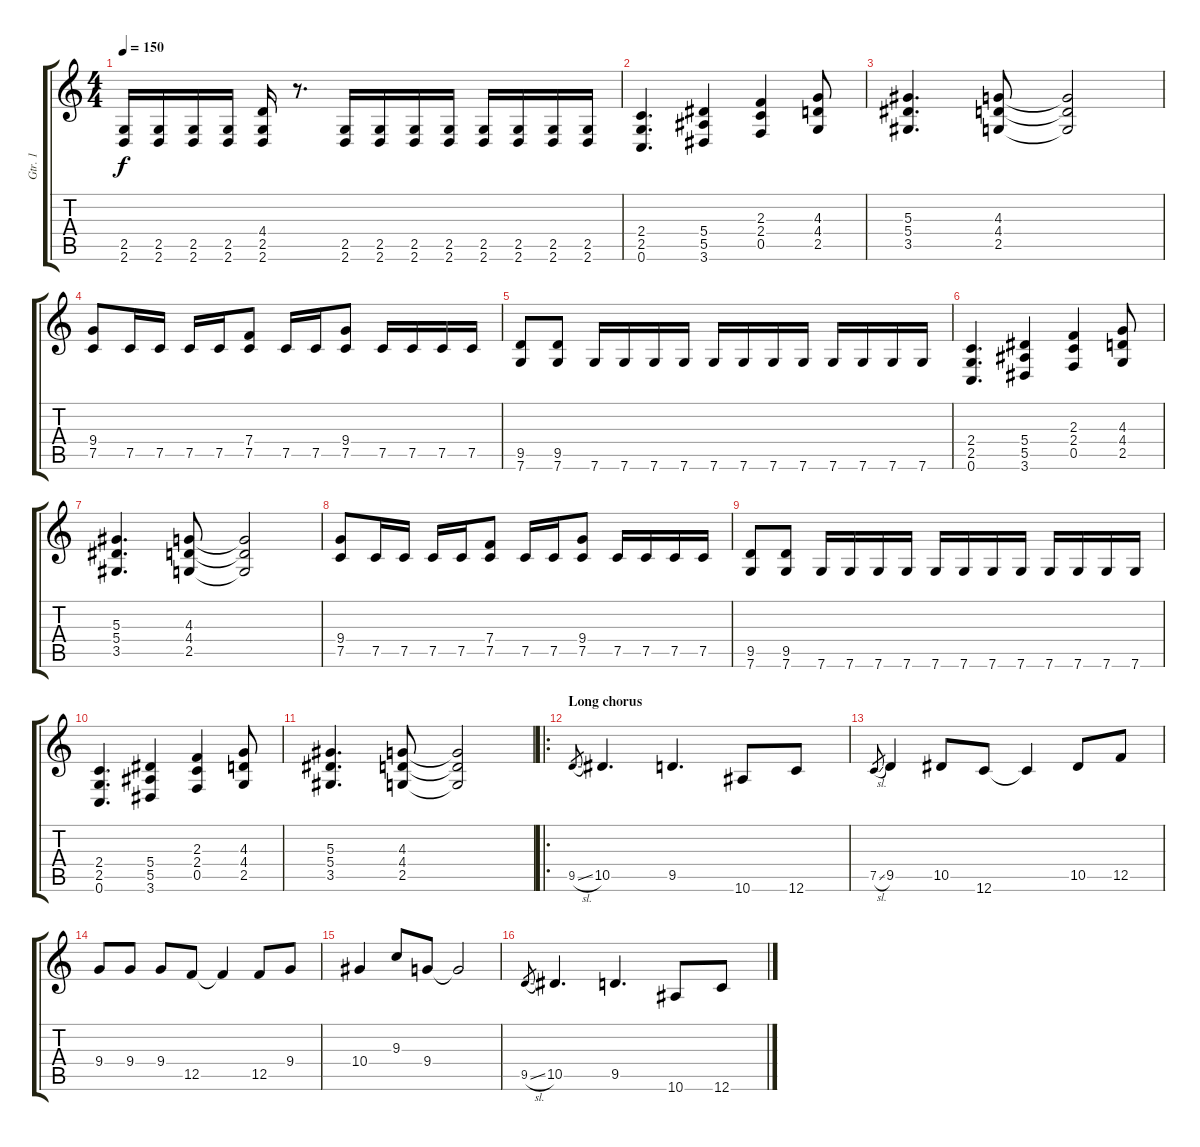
\track ("Gtr. 1" "Gtr. 1") {instrument distortionguitar}
\staff {score tabs}
\tuning (C4 G3 Eb3 Bb2 F2 C2) {hide}
\ts (4 4)
\tempo 150
\clef g2
\ks c
(2.5 2.6).16{dy f} (2.5 2.6).16 (2.5 2.6).16 (2.5 2.6).16 (4.4 2.5 2.6).16 r.8{d} (2.5 2.6).16 (2.5 2.6).16 (2.5 2.6).16 (2.5 2.6).16 (2.5 2.6).16 (2.5 2.6).16 (2.5 2.6).16 (2.5 2.6).16 |
(2.4 2.5 0.6).4{d} (5.4 5.5 3.6).4 (2.3 2.4 0.5).4 (4.3 4.4 2.5).8 |
(5.3 5.4 3.5).4{d} (4.3 4.4 2.5).8 (4.3{t} 4.4{t} 2.5{t}).2 |
(9.4 7.5).8 7.5.16 7.5.16 7.5.16 7.5.16 (7.4 7.5).8 7.5.16 7.5.16 (9.4 7.5).8 7.5.16 7.5.16 7.5.16 7.5.16 |
(9.5 7.6).8 (9.5 7.6).8 7.6.16 7.6.16 7.6.16 7.6.16 7.6.16 7.6.16 7.6.16 7.6.16 7.6.16 7.6.16 7.6.16 7.6.16 |
(2.4 2.5 0.6).4{d} (5.4 5.5 3.6).4 (2.3 2.4 0.5).4 (4.3 4.4 2.5).8 |
(5.3 5.4 3.5).4{d} (4.3 4.4 2.5).8 (4.3{t} 4.4{t} 2.5{t}).2 |
(9.4 7.5).8 7.5.16 7.5.16 7.5.16 7.5.16 (7.4 7.5).8 7.5.16 7.5.16 (9.4 7.5).8 7.5.16 7.5.16 7.5.16 7.5.16 |
(9.5 7.6).8 (9.5 7.6).8 7.6.16 7.6.16 7.6.16 7.6.16 7.6.16 7.6.16 7.6.16 7.6.16 7.6.16 7.6.16 7.6.16 7.6.16 |
(2.4 2.5 0.6).4{d} (5.4 5.5 3.6).4 (2.3 2.4 0.5).4 (4.3 4.4 2.5).8 |
(5.3 5.4 3.5).4{d} (4.3 4.4 2.5).8 (4.3{t} 4.4{t} 2.5{t}).2 |
\ro
\section ("" "Long chorus")
9.5{sl}.8{gr} 10.5.4{d} 9.5.4{d} 10.6.8 12.6.8 |
7.5{sl}.8{gr} 9.5.4 10.5.8 12.6.8 12.6{t}.4 10.5.8 12.5.8 |
9.4.8 9.4.8 9.4.8 12.5.8 12.5{t}.4 12.5.8 9.4.8 |
10.4.4 9.3.8 9.4.8 9.4{t}.2 |
9.5{sl}.8{gr} 10.5.4{d} 9.5.4{d} 10.6.8 12.6.8
